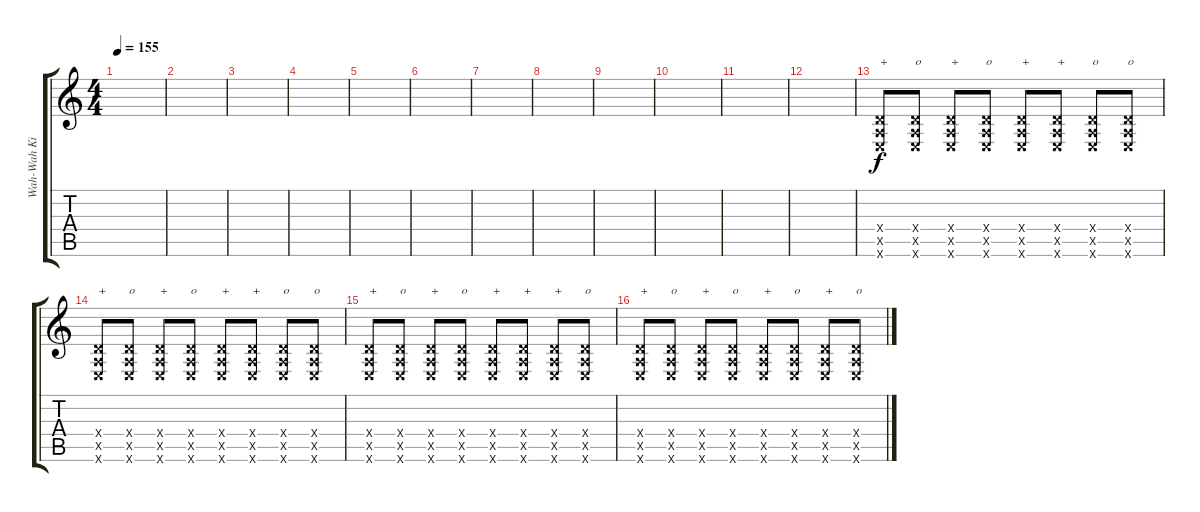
\track ("Wah-Wah Kitara" "Wah-Wah Ki") {instrument distortionguitar}
\staff {score tabs}
\tuning (E4 B3 G3 D3 A2 E2) {hide}
\ts (4 4)
\tempo 155
\clef g2
\ks c
|
|
|
|
|
|
|
|
|
|
|
|
(0.4{x} 0.5{x} 0.6{x}).8{txt "+"} (0.4{x} 0.5{x} 0.6{x}).8{txt "o"} (0.4{x} 0.5{x} 0.6{x}).8{txt "+"} (0.4{x} 0.5{x} 0.6{x}).8{txt "o"} (0.4{x} 0.5{x} 0.6{x}).8{txt "+"} (0.4{x} 0.5{x} 0.6{x}).8{txt "+"} (0.4{x} 0.5{x} 0.6{x}).8{txt "o"} (0.4{x} 0.5{x} 0.6{x}).8{txt "o"} |
(0.4{x} 0.5{x} 0.6{x}).8{txt "+"} (0.4{x} 0.5{x} 0.6{x}).8{txt "o"} (0.4{x} 0.5{x} 0.6{x}).8{txt "+"} (0.4{x} 0.5{x} 0.6{x}).8{txt "o"} (0.4{x} 0.5{x} 0.6{x}).8{txt "+"} (0.4{x} 0.5{x} 0.6{x}).8{txt "+"} (0.4{x} 0.5{x} 0.6{x}).8{txt "o"} (0.4{x} 0.5{x} 0.6{x}).8{txt "o"} |
(0.4{x} 0.5{x} 0.6{x}).8{txt "+"} (0.4{x} 0.5{x} 0.6{x}).8{txt "o"} (0.4{x} 0.5{x} 0.6{x}).8{txt "+"} (0.4{x} 0.5{x} 0.6{x}).8{txt "o"} (0.4{x} 0.5{x} 0.6{x}).8{txt "+"} (0.4{x} 0.5{x} 0.6{x}).8{txt "+"} (0.4{x} 0.5{x} 0.6{x}).8{txt "+"} (0.4{x} 0.5{x} 0.6{x}).8{txt "o"} |
(0.4{x} 0.5{x} 0.6{x}).8{txt "+"} (0.4{x} 0.5{x} 0.6{x}).8{txt "o"} (0.4{x} 0.5{x} 0.6{x}).8{txt "+"} (0.4{x} 0.5{x} 0.6{x}).8{txt "o"} (0.4{x} 0.5{x} 0.6{x}).8{txt "+"} (0.4{x} 0.5{x} 0.6{x}).8{txt "o"} (0.4{x} 0.5{x} 0.6{x}).8{txt "+"} (0.4{x} 0.5{x} 0.6{x}).8{txt "o"}
